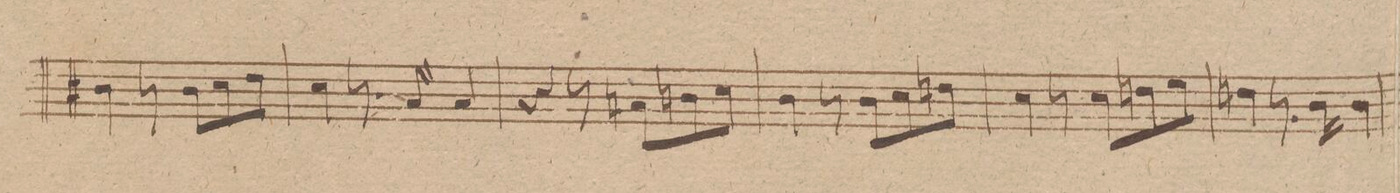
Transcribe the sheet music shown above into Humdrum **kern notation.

**kern	**dynam
*I"Fagotto 2do	*
*clefF4	*
*k[f#]	*
*M3/4	*
4D#X\	.
8r	.
8D#\L	.
8E\	.
8F#\J	.
=69	=69
4E\	.
8.r	.
16C/	.
4C/	.
=70	=70
4r	.
8r	.
8Cn/L	.
8Dn\	.
8E\J	.
=71	=71
4D\	.
8r	.
8D\L	.
8E\	.
8Fn\J	.
=72	=72
4E\	.
8r	.
8E\L	.
8Fn\	.
8G\J	.
=73	=73
4Fn\	.
8.r	.
16D\	.
4D\	.
=74	=74
*-	*-
